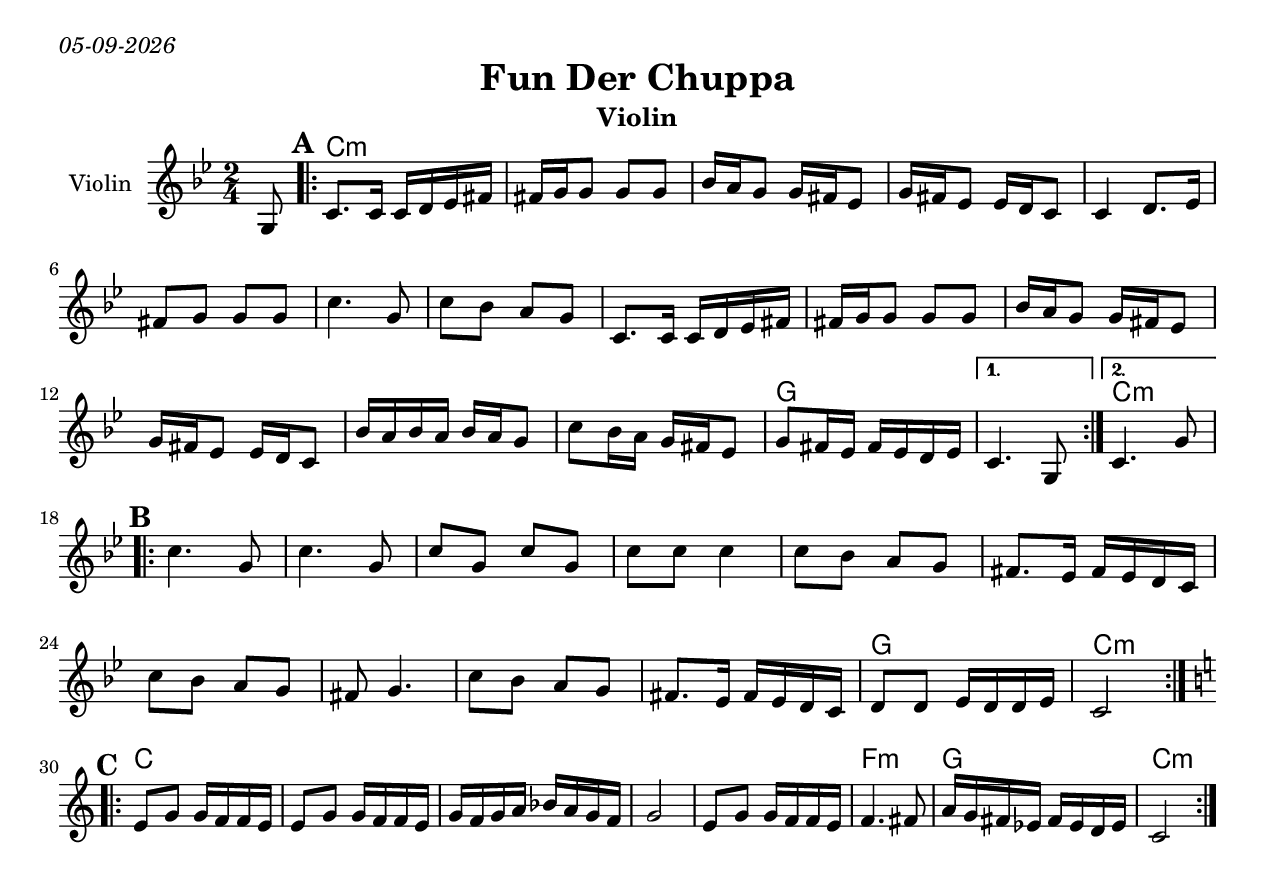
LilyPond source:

\version "2.16.0"
%\include "english.ly"
\paper{
  print-all-headers = ##t
  #(set-paper-size "letter")
}
date = #(strftime "%d-%m-%Y" (localtime (current-time)))

\markup{ \italic{ \date }  }

%\markup{ Got something to say? }

global = {
  \clef treble
  \key g \minor
  \time 2/4
  \set Score.markFormatter = #format-mark-box-alphabet
}

%#################################### Melody ########################
%melody =  \transpose c d \relative c' {  %transpose for clarinet
melody = \relative c' {
  \global
  
  \partial 8 g8

  \repeat volta 2{
   \mark \default
    c8. [ c16 ] c16 [ d16 es16 fis16 ] | % 2
    fis16 [ g16 g8 ] g8 [ g8 ] | % 3
    bes16 [ a16 g8 ] g16 [ fis16 es8 ] | % 4
    g16 [ fis16 es8 ] es16 [ d16 c8 ] | % 5
    c4 d8. [ es16 ] | % 6
    fis8 [ g8 ] g8 [ g8 ] | % 7
    c4. g8 | % 8
    c8 [ bes8 ] a8 [ g8 ] | % 9
    c,8. [ c16 ] c16 [ d16 es16 fis16 ] | \barNumberCheck #10
    fis16 [ g16 g8 ] g8 [ g8 ] | % 11
    bes16 [ a16 g8 ] g16 [ fis16 es8 ] | % 12
    g16 [ fis16 es8 ] es16 [ d16 c8 ] | % 13
    bes'16 [ a16 bes16 a16 ] bes16 [ a16 g8 ] | % 14
    c8 [ bes16 a16 ] g16 [ fis16 es8 ] | % 15
    g8 [ fis16 es16 ] fis16 [ es16 d16 es16 ] }
  \alternative {
    {c4. g8 }
    {c4. g'8 }
  }
 \break
  \repeat volta 2{
   \mark \default
    c4. g8 | % 19
    | % 19
    c4. g8 | \barNumberCheck #20
    c8 [ g8 ] c8 [ g8 ] | % 21
    c8 [ c8 ] c4 | % 22
    c8 [ bes8 ] a8 [ g8 ] | % 23
    fis8. [ es16 ] fis16 [ es16 d16 c16 ] | % 24
    c'8 [ bes8 ] a8 [ g8 ] | % 25
    fis8 g4. | % 26
    c8 [ bes8 ] a8 [ g8 ] | % 27
    fis8. [ es16 ] fis16 [ es16 d16 c16 ] | % 28
    | % 28
    d8 [ d8 ] es16 [ d16 d16 es16 ] | % 29
    | % 29
    c2 }
 
   \break
   \repeat volta 2{
   \mark \default
     
    \key a \minor | \barNumberCheck #30
    e8 [ g8 ] g16 [ f16 f16 e16 ] | % 31
    e8 [ g8 ] g16 [ f16 f16 e16 ] | % 32
    g16 [ f16 g16 a16 ] bes16 [ a16 g16 f16 ] | % 33
    g2 | % 34
    | % 34
    e8 [ g8 ] g16 [ f16 f16 e16 ] | % 35
    | % 35
    f4. fis8 | % 36
    | % 36
    a16 [ g16 fis16 es16 ] fis16 [ es16 d16 es16 ] | % 37
    | % 37
    c2 }
   }
   
 


%################################# Lyrics #####################
%\addlyrics{  }
%################################# Chords #######################
harmonies = \chordmode {
  s8
  c2*14:m
  g2*2
  %b
  c2*11:m
  g2 c2:m
  %c
  c2*5
  f2:m
  g2
  c2:m
}

\score {
  <<
    \new ChordNames {
      \set chordChanges = ##f
      \harmonies
    }
    \new Staff \with {
      instrumentName = "Violin"} \melody
  >>
  \header{
    title= "Fun Der Chuppa"
    subtitle=""
    composer= ""
    instrument = "Violin"
    arranger= ""
  }
  \midi{\tempo 4 = 120}
  \layout{ }
}
%{
% more verses:
\markup{}
\markup {
  \fill-line {
    \hspace #0.1 % distance from left margin
    \column {
      \line { "1."
	\column {
	  ""
	}
      }
      \hspace #0.2 % vertical distance between verses
      \line { "2."
	\column {
	 ""
	}
      }
    }
    \hspace #0.1  % horiz. distance between columns
    \column {
      \line { "3."
	\column {
	  ""
	}
      }
      \hspace #0.2 % distance between verses
      \line { "4."
	\column {
	 ""
	}
      }
    }
    \hspace #0.1 % distance to right margin
  }
}

%}
